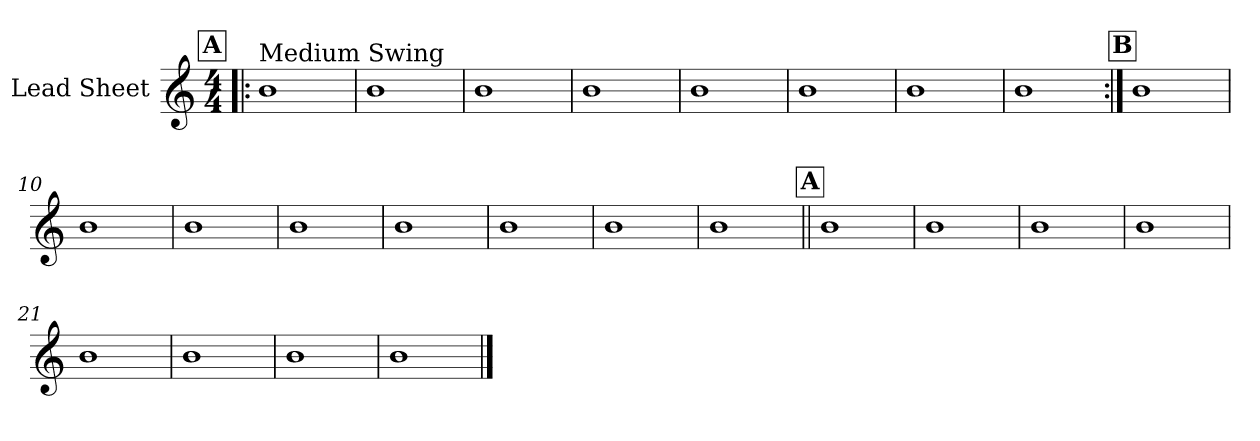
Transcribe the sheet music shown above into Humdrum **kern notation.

**kern
*part1
*staff1
*I"Lead Sheet
*clefG2
*k[]
*M4/4
!!LO:REH:place=s1:a:fs=14:t=A
=1!|:
!LO:TX:a:t=Medium Swing
1b
=2
1b
=3
1b
=4
1b
!!LO:LB:g=z
=5
1b
=6
1b
=7
1b
=8
1b
!!LO:LB:g=z
!!LO:REH:place=s1:a:fs=14:t=B
=9:|!
1b
=10
1b
=11
1b
=12
1b
!!LO:LB:g=z
=13
1b
=14
1b
=15
1b
=16
1b
!!LO:LB:g=z
!!LO:REH:place=s1:a:fs=14:t=A
=17||
1b
=18
1b
=19
1b
=20
1b
!!LO:LB:g=z
=21
1b
=22
1b
=23
1b
=24
1b
==
*-
